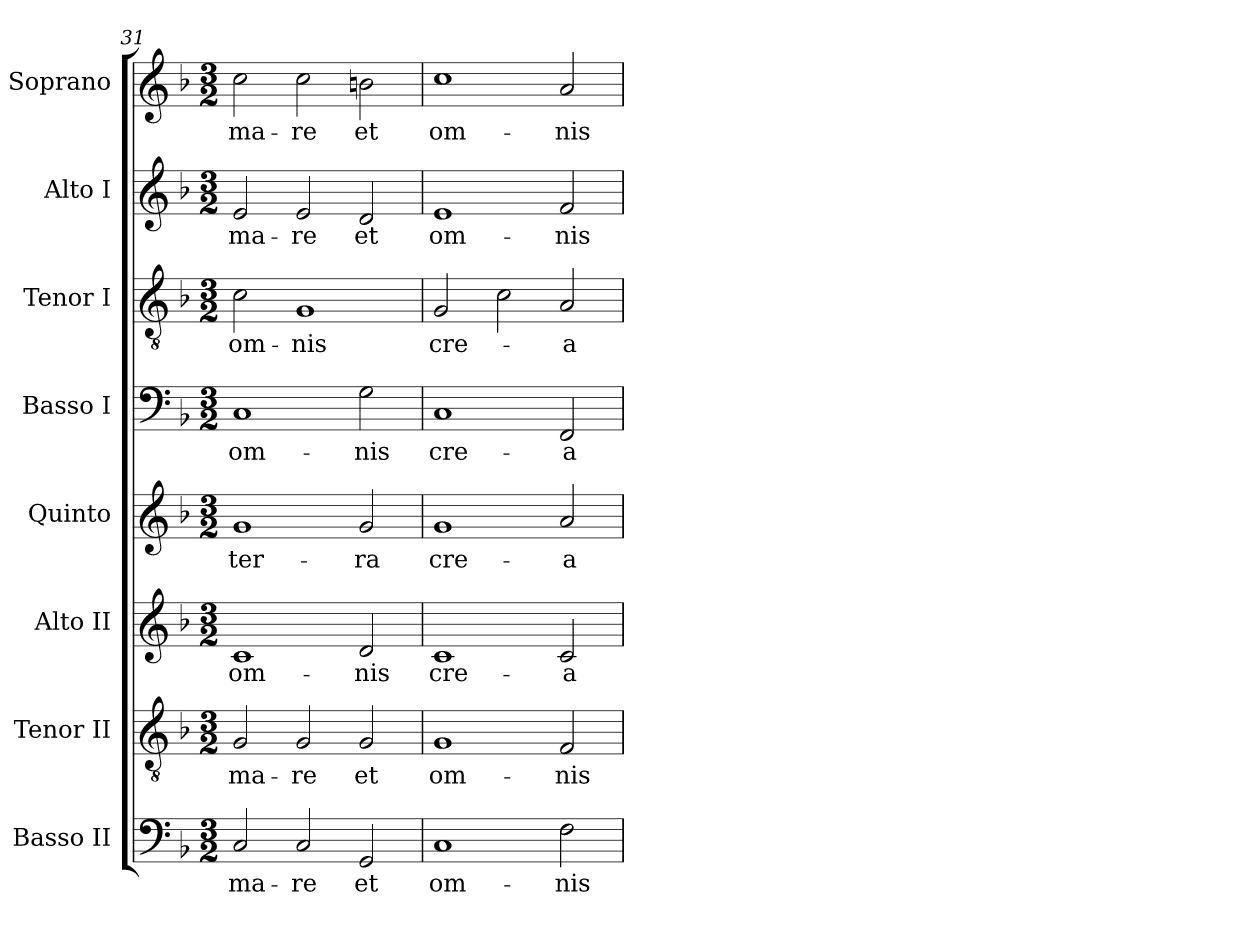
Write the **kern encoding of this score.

**kern	**text	**kern	**text	**kern	**text	**kern	**text	**kern	**text	**kern	**text	**kern	**text	**kern	**text
*part8	*part8	*part7	*part7	*part6	*part6	*part5	*part5	*part4	*part4	*part3	*part3	*part2	*part2	*part1	*part1
*staff8	*staff8	*staff7	*staff7	*staff6	*staff6	*staff5	*staff5	*staff4	*staff4	*staff3	*staff3	*staff2	*staff2	*staff1	*staff1
*I"Basso II	*	*I"Tenor II	*	*I"Alto II	*	*I"Quinto	*	*I"Basso I	*	*I"Tenor I	*	*I"Alto I	*	*I"Soprano	*
*I'B. 2	*	*I'T. 2	*	*I'A. 2	*	*I'Q.	*	*I'B. 1	*	*I'T. 1	*	*I'A. 1	*	*I'S.	*
*clefF4	*	*clefGv2	*	*clefG2	*	*clefG2	*	*clefF4	*	*clefGv2	*	*clefG2	*	*clefG2	*
*	*	*ITrd7c12	*	*	*	*	*	*	*	*ITrd7c12	*	*	*	*	*
*k[b-]	*	*k[b-]	*	*k[b-]	*	*k[b-]	*	*k[b-]	*	*k[b-]	*	*k[b-]	*	*k[b-]	*
*F:	*	*F:	*	*F:	*	*F:	*	*F:	*	*F:	*	*F:	*	*F:	*
*M3/2	*	*M3/2	*	*M3/2	*	*M3/2	*	*M3/2	*	*M3/2	*	*M3/2	*	*M3/2	*
=31	=31	=31	=31	=31	=31	=31	=31	=31	=31	=31	=31	=31	=31	=31	=31
!	!LO:LY:b:color=#000000	!	!	!	!	!	!	!	!	!	!	!	!	!	!
!	!	!	!LO:LY:b:color=#000000	!	!	!	!	!	!	!	!	!	!	!	!
!	!	!	!	!	!LO:LY:b:color=#000000	!	!	!	!	!	!	!	!	!	!
!	!	!	!	!	!	!	!LO:LY:b:color=#000000	!	!	!	!	!	!	!	!
!	!	!	!	!	!	!	!	!	!LO:LY:b:color=#000000	!	!	!	!	!	!
!	!	!	!	!	!	!	!	!	!	!	!LO:LY:b:color=#000000	!	!	!	!
!	!	!	!	!	!	!	!	!	!	!	!	!	!LO:LY:b:color=#000000	!	!
!	!	!	!	!	!	!	!	!	!	!	!	!	!	!	!LO:LY:b:color=#000000
2Ci/	ma-	2GGi/	ma-	1ci	om-	1gi	ter-	1Ci	om-	2Ci\	om-	2ei/	ma-	2cci\	ma-
!	!LO:LY:b:color=#000000	!	!	!	!	!	!	!	!	!	!	!	!	!	!
!	!	!	!LO:LY:b:color=#000000	!	!	!	!	!	!	!	!	!	!	!	!
!	!	!	!	!	!	!	!	!	!	!	!LO:LY:b:color=#000000	!	!	!	!
!	!	!	!	!	!	!	!	!	!	!	!	!	!LO:LY:b:color=#000000	!	!
!	!	!	!	!	!	!	!	!	!	!	!	!	!	!	!LO:LY:b:color=#000000
2Ci/	-re	2GGi/	-re	.	.	.	.	.	.	1GGi	-nis	2ei/	-re	2cci\	-re
!	!LO:LY:b:color=#000000	!	!	!	!	!	!	!	!	!	!	!	!	!	!
!	!	!	!LO:LY:b:color=#000000	!	!	!	!	!	!	!	!	!	!	!	!
!	!	!	!	!	!LO:LY:b:color=#000000	!	!	!	!	!	!	!	!	!	!
!	!	!	!	!	!	!	!LO:LY:b:color=#000000	!	!	!	!	!	!	!	!
!	!	!	!	!	!	!	!	!	!LO:LY:b:color=#000000	!	!	!	!	!	!
!	!	!	!	!	!	!	!	!	!	!	!	!	!LO:LY:b:color=#000000	!	!
!	!	!	!	!	!	!	!	!	!	!	!	!	!	!	!LO:LY:b:color=#000000
2GGi/	et	2GGi/	et	2di/	-nis	2gi/	-ra	2Gi\	-nis	.	.	2di/	et	2bni\	et
=32	=32	=32	=32	=32	=32	=32	=32	=32	=32	=32	=32	=32	=32	=32	=32
!	!LO:LY:b:color=#000000	!	!	!	!	!	!	!	!	!	!	!	!	!	!
!	!	!	!LO:LY:b:color=#000000	!	!	!	!	!	!	!	!	!	!	!	!
!	!	!	!	!	!LO:LY:b:color=#000000	!	!	!	!	!	!	!	!	!	!
!	!	!	!	!	!	!	!LO:LY:b:color=#000000	!	!	!	!	!	!	!	!
!	!	!	!	!	!	!	!	!	!LO:LY:b:color=#000000	!	!	!	!	!	!
!	!	!	!	!	!	!	!	!	!	!	!LO:LY:b:color=#000000	!	!	!	!
!	!	!	!	!	!	!	!	!	!	!	!	!	!LO:LY:b:color=#000000	!	!
!	!	!	!	!	!	!	!	!	!	!	!	!	!	!	!LO:LY:b:color=#000000
1Ci	om-	1GGi	om-	1ci	cre-	1gi	cre-	1Ci	cre-	2GGi/	cre-	1ei	om-	1cci	om-
.	.	.	.	.	.	.	.	.	.	2Ci\	.	.	.	.	.
!	!LO:LY:b:color=#000000	!	!	!	!	!	!	!	!	!	!	!	!	!	!
!	!	!	!LO:LY:b:color=#000000	!	!	!	!	!	!	!	!	!	!	!	!
!	!	!	!	!	!LO:LY:b:color=#000000	!	!	!	!	!	!	!	!	!	!
!	!	!	!	!	!	!	!LO:LY:b:color=#000000	!	!	!	!	!	!	!	!
!	!	!	!	!	!	!	!	!	!LO:LY:b:color=#000000	!	!	!	!	!	!
!	!	!	!	!	!	!	!	!	!	!	!LO:LY:b:color=#000000	!	!	!	!
!	!	!	!	!	!	!	!	!	!	!	!	!	!LO:LY:b:color=#000000	!	!
!	!	!	!	!	!	!	!	!	!	!	!	!	!	!	!LO:LY:b:color=#000000
2Fi\	-nis	2FFi/	-nis	2ci/	-a-	2ai/	-a-	2FFi/	-a-	2AAi/	-a-	2fi/	-nis	2ai/	-nis
=	=	=	=	=	=	=	=	=	=	=	=	=	=	=	=
*-	*-	*-	*-	*-	*-	*-	*-	*-	*-	*-	*-	*-	*-	*-	*-
